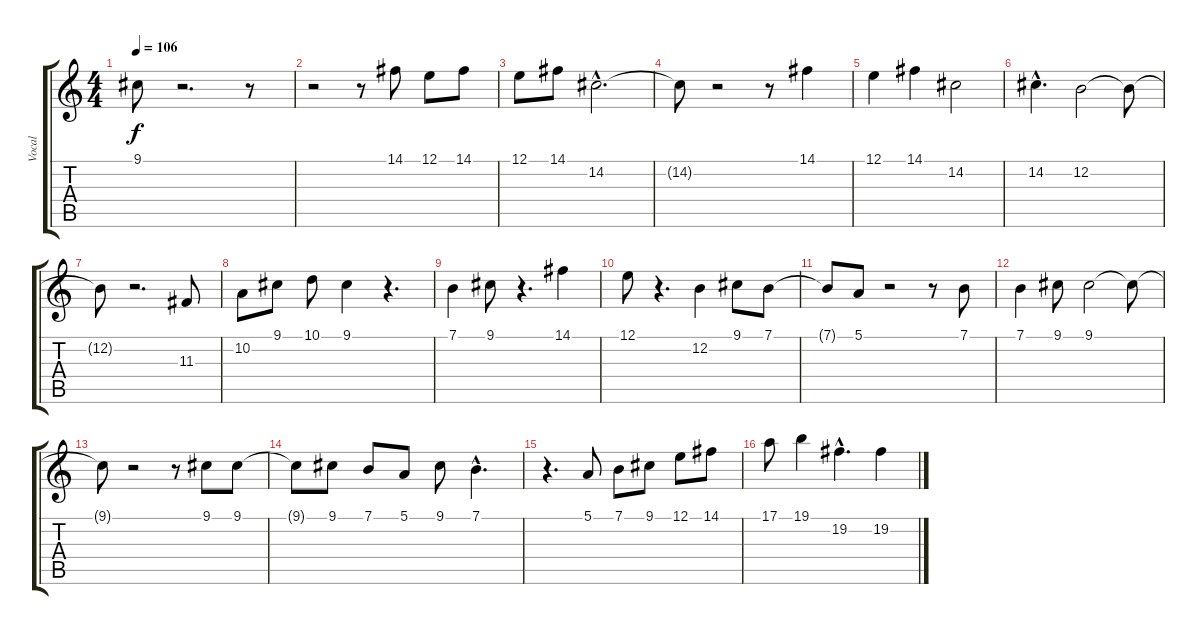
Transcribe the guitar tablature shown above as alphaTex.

\track ("Vocal" "Vocal") {instrument lead1square}
\staff {score tabs}
\tuning (E4 B3 G3 D3 A2 E2) {hide}
\ts (4 4)
\tempo 106
\clef g2
\ks c
9.1{t}.8{dy f} r.2{d} r.8 |
r.2 r.8 14.1.8{volume 14} 12.1.8 14.1.8 |
12.1.8 14.1.8 14.2{hac}.2{d} |
14.2{t}.8 r.2 r.8 14.1.4 |
12.1.4 14.1.4 14.2.2 |
14.2{hac}.4{d} 12.2.2 12.2{t}.8 |
12.2{t}.8 r.2{d} 11.3.8 |
10.2.8 9.1.8 10.1.8 9.1.4 r.4{d} |
7.1.4 9.1.8 r.4{d} 14.1.4 |
12.1.8 r.4{d} 12.2.4 9.1.8 7.1.8 |
7.1{t}.8 5.1.8 r.2 r.8 7.1.8 |
7.1.4 9.1.8 9.1.2 9.1{t}.8 |
9.1{t}.8 r.2 r.8 9.1.8 9.1.8 |
9.1{t}.8 9.1.8 7.1.8 5.1.8 9.1.8 7.1{hac}.4{d} |
r.4{d} 5.1.8 7.1.8 9.1.8 12.1.8 14.1.8 |
17.1.8 19.1.4 19.2{hac}.4{d} 19.2.4
